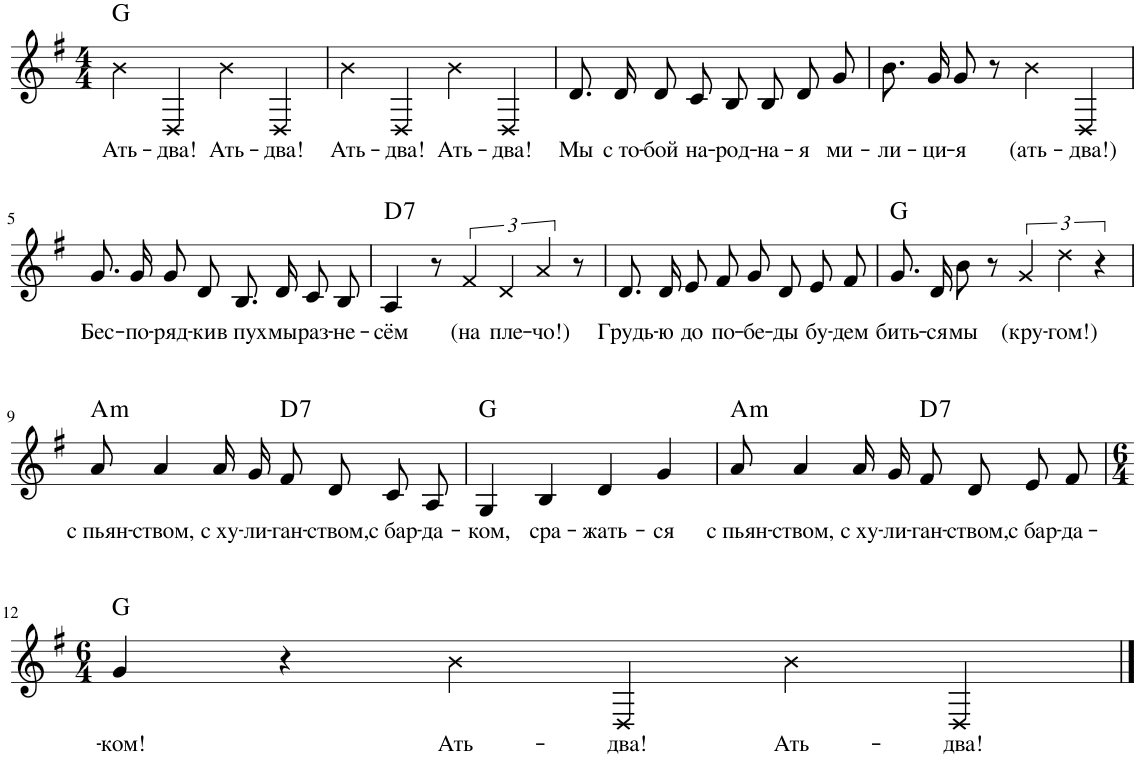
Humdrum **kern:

**kern	**text	**harte
*part1	*part1	*part1
*staff1	*staff1	*
*I"Piano	*	*
*I'Pno.	*	*
*clefG2	*	*
*k[f#]	*	*
*M4/4	*	*
=1	=1	=1
!	!LO:LY:b	!
4b\	Ать-	G:maj
!	!LO:LY:b	!
4D/	-два!	.
!	!LO:LY:b	!
4b\	Ать-	.
!	!LO:LY:b	!
4D/	-два!	.
=2	=2	=2
!	!LO:LY:b	!
4b\	Ать-	.
!	!LO:LY:b	!
4D/	-два!	.
!	!LO:LY:b	!
4b\	Ать-	.
!	!LO:LY:b	!
4D/	-два!	.
=3	=3	=3
!	!LO:LY:b	!
8.d/L	Мы	.
!	!LO:LY:b	!
16d/Jk	с то-	.
!	!LO:LY:b	!
8d/L	-бой	.
!	!LO:LY:b	!
8c/J	на-	.
!	!LO:LY:b	!
8B/L	-род-	.
!	!LO:LY:b	!
8B/J	-на-	.
!	!LO:LY:b	!
8d/L	-я	.
!	!LO:LY:b	!
8g/J	ми-	.
=4	=4	=4
!	!LO:LY:b	!
8.b/L	-ли-	.
!	!LO:LY:b	!
16g/Jk	-ци-	.
!	!LO:LY:b	!
8g/	-я	.
8r	.	.
!	!LO:LY:b	!
4b\	(ать-	.
!	!LO:LY:b	!
4D/	-два!)	.
!!LO:LB:g=z
=5	=5	=5
!	!LO:LY:b	!
8.g/L	Бес-	.
!	!LO:LY:b	!
16g/Jk	-по-	.
!	!LO:LY:b	!
8g/L	-ряд-	.
!	!LO:LY:b	!
8d/J	-ки	.
!	!LO:LY:b	!
8.B/L	в пух	.
!	!LO:LY:b	!
16d/Jk	мы	.
!	!LO:LY:b	!
8c/L	раз-	.
!	!LO:LY:b	!
8B/J	-не-	.
=6	=6	=6
!	!LO:LY:b	!LO:H:kt=7
4A/	-сём	D:7
8r	.	.
!	!LO:LY:b	!
6f#/	(на	.
!	!LO:LY:b	!
6d/	пле-	.
!	!LO:LY:b	!
6a/	-чо!)	.
8r	.	.
=7	=7	=7
!	!LO:LY:b	!
8.d/L	Грудь-	.
!	!LO:LY:b	!
16d/Jk	-ю	.
!	!LO:LY:b	!
8e/L	до	.
!	!LO:LY:b	!
8f#/J	по-	.
!	!LO:LY:b	!
8g/L	-бе-	.
!	!LO:LY:b	!
8d/J	-ды	.
!	!LO:LY:b	!
8e/L	бу-	.
!	!LO:LY:b	!
8f#/J	-дем	.
=8	=8	=8
!	!LO:LY:b	!
8.g/L	бить-	G:maj
!	!LO:LY:b	!
16d/Jk	-ся	.
!	!LO:LY:b	!
8b\	мы	.
8r	.	.
!	!LO:LY:b	!
6g/	(кру-	.
!	!LO:LY:b	!
6dd\	-гом!)	.
6r	.	.
!!LO:LB:g=z
=9	=9	=9
!	!LO:LY:b	!LO:H:kt=m
8a/	с пьян-	A:min
!	!LO:LY:b	!
4a/	-ством,	.
!	!LO:LY:b	!
16a/LL	с ху-	.
!	!LO:LY:b	!
16g/JJ	-ли-	.
!	!LO:LY:b	!LO:H:kt=7
8f#/L	-ган-	D:7
!	!LO:LY:b	!
8d/J	-ством,	.
!	!LO:LY:b	!
8c/L	с бар-	.
!	!LO:LY:b	!
8A/J	-да-	.
=10	=10	=10
!	!LO:LY:b	!
4G/	-ком,	G:maj
!	!LO:LY:b	!
4B/	сра-	.
!	!LO:LY:b	!
4d/	-жать-	.
!	!LO:LY:b	!
4g/	-ся	.
=11	=11	=11
!	!LO:LY:b	!LO:H:kt=m
8a/	с пьян-	A:min
!	!LO:LY:b	!
4a/	-ством,	.
!	!LO:LY:b	!
16a/LL	с ху-	.
!	!LO:LY:b	!
16g/JJ	-ли-	.
!	!LO:LY:b	!LO:H:kt=7
8f#/L	-ган-	D:7
!	!LO:LY:b	!
8d/J	-ством,	.
!	!LO:LY:b	!
8e/L	с бар-	.
!	!LO:LY:b	!
8f#/J	-да-	.
!!LO:LB:g=z
=12	=12	=12
*M6/4	*	*
!	!LO:LY:b	!
4g/	-ком!	G:maj
4r	.	.
!	!LO:LY:b	!
4b\	Ать-	.
!	!LO:LY:b	!
4D/	-два!	.
!	!LO:LY:b	!
4b\	Ать-	.
!	!LO:LY:b	!
4D/	-два!	.
==	==	==
*-	*-	*-
